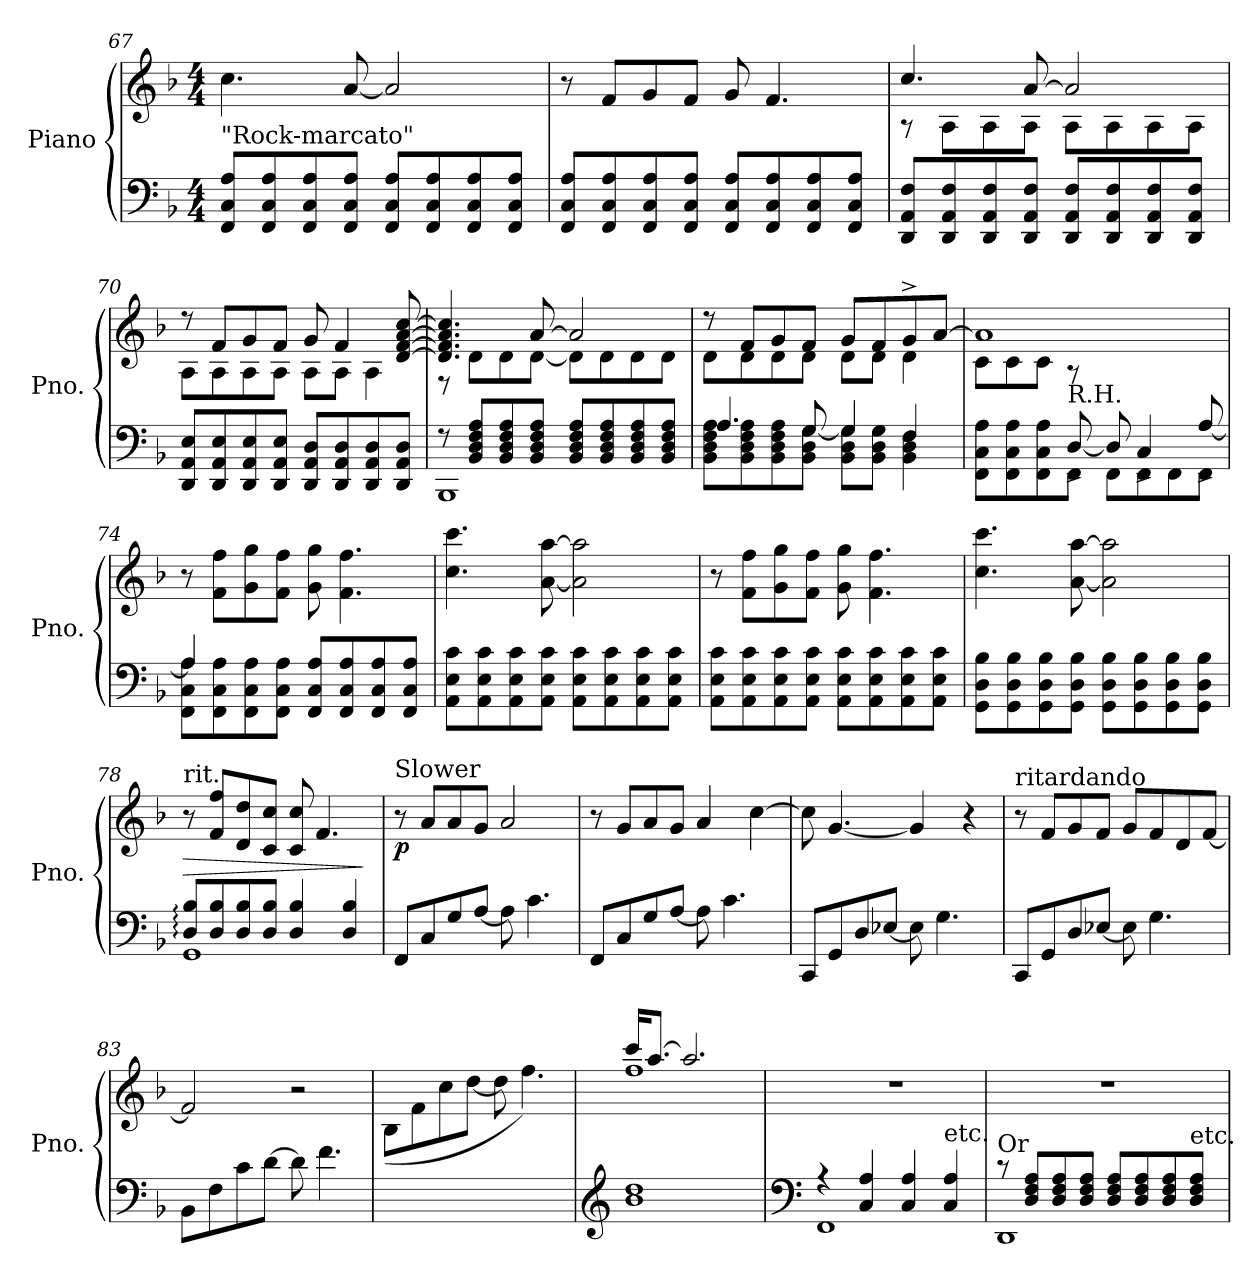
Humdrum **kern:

**kern	**kern	**dynam
*part1	*part1	*part1
*staff2	*staff1	*staff1/2
*I"Piano	*	*
*I'Pno.	*	*
*clefF4	*clefG2	*
*k[b-]	*k[b-]	*
*M4/4	*M4/4	*
=67	=67	=67
!LO:TX:a:t="Rock-marcato"	!	!
8FF/ 8C/ 8A/L	4.cc\	.
8FF/ 8C/ 8A/	.	.
8FF/ 8C/ 8A/	.	.
8FF/ 8C/ 8A/J	[8a/	.
8FF/ 8C/ 8A/L	2a/]	.
8FF/ 8C/ 8A/	.	.
8FF/ 8C/ 8A/	.	.
8FF/ 8C/ 8A/J	.	.
!!LO:LB:g=z
=68	=68	=68
8FF/ 8C/ 8A/L	8r	.
8FF/ 8C/ 8A/	8f/L	.
8FF/ 8C/ 8A/	8g/	.
8FF/ 8C/ 8A/J	8f/J	.
8FF/ 8C/ 8A/L	8g/	.
8FF/ 8C/ 8A/	4.f/	.
8FF/ 8C/ 8A/	.	.
8FF/ 8C/ 8A/J	.	.
=69	=69	=69
*	*^	*
8DD/ 8AA/ 8F/L	4.cc/	8r	.
8DD/ 8AA/ 8F/	.	8A\L	.
8DD/ 8AA/ 8F/	.	8A\	.
8DD/ 8AA/ 8F/J	[8a/	8A\J	.
8DD/ 8AA/ 8F/L	2a/]	8A\L	.
8DD/ 8AA/ 8F/	.	8A\	.
8DD/ 8AA/ 8F/	.	8A\	.
8DD/ 8AA/ 8F/J	.	8A\J	.
=70	=70	=70	=70
8DD/ 8AA/ 8E/L	8r	8A\L	.
8DD/ 8AA/ 8E/	8f/L	8A\	.
8DD/ 8AA/ 8E/	8g/	8A\	.
8DD/ 8AA/ 8E/J	8f/J	8A\J	.
8DD/ 8AA/ 8D/L	8g/	8A\L	.
8DD/ 8AA/ 8D/	4f/	8A\J	.
8DD/ 8AA/ 8D/	.	4A\	.
8DD/ 8AA/ 8D/J	[8d/ [8f/ [8a/ [8cc/	.	.
=71	=71	=71	=71
*^	*	*	*
8r	1BBB-	4.d/] 4.f/] 4.a/] 4.cc/]	8r	.
8BB-/ 8D/ 8F/ 8A/L	.	.	8d\L	.
8BB-/ 8D/ 8F/ 8A/	.	.	8d\	.
8BB-/ 8D/ 8F/ 8A/J	.	[8a/	[8d\J	.
8BB-/ 8D/ 8F/ 8A/L	.	2a/]	8d\L]	.
8BB-/ 8D/ 8F/ 8A/	.	.	8d\	.
8BB-/ 8D/ 8F/ 8A/	.	.	8d\	.
8BB-/ 8D/ 8F/ 8A/J	.	.	8d\J	.
!!LO:LB:g=z	!!
=72	=72	=72	=72	=72
8BB-\ 8D\ 8F\ 8A\L	4.A/	8r	8d\L	.
8BB-\ 8D\ 8F\ 8A\	.	8f/L	8d\	.
8BB-\ 8D\ 8F\ 8A\	.	8g/	8d\	.
8BB-\ 8D\ 8G\J	[8G/	8f/J	8d\J	.
8BB-\ 8D\ 8G\L	4G/]	8g/L	8d\L	.
8BB-\ 8D\ 8G\J	.	8f/	8d\J	.
4BB-\ 4D\ 4F\	4F/	8g^/	4d\	.
.	.	[8a/J	.	.
=73	=73	=73	=73	=73
8FF\ 8C\ 8A\L	4.ryy	1a]	8c\L	.
8FF\ 8C\ 8A\	.	.	8c\	.
8FF\ 8C\ 8A\	.	.	8c\J	.
!	!	!	!LO:TX:b:t=R.H.	!
8FF\J	[8D^/	.	8r	.
8FF\L	8D/]	.	2ryy	.
8FF\	4C^/	.	.	.
8FF\	.	.	.	.
8FF\J	[8A^/	.	.	.
*	*	*v	*v	*
=74	=74	=74	=74
8FF\ 8C\ 8A\L	4A/]	8r	.
8FF\ 8C\ 8A\	.	8f\ 8ff\L	.
8FF\ 8C\ 8A\	2.ryy	8g\ 8gg\	.
8FF\ 8C\ 8A\J	.	8f\ 8ff\J	.
8FF/ 8C/ 8A/L	.	8g\ 8gg\	.
8FF/ 8C/ 8A/	.	4.f\ 4.ff\	.
8FF/ 8C/ 8A/	.	.	.
8FF/ 8C/ 8A/J	.	.	.
*v	*v	*	*
=75	=75	=75
8AA\ 8E\ 8c\L	4.cc\ 4.ccc\	.
8AA\ 8E\ 8c\	.	.
8AA\ 8E\ 8c\	.	.
8AA\ 8E\ 8c\J	[8a\ [8aa\	.
8AA\ 8E\ 8c\L	2a\] 2aa\]	.
8AA\ 8E\ 8c\	.	.
8AA\ 8E\ 8c\	.	.
8AA\ 8E\ 8c\J	.	.
!!LO:PB:g=z
=76	=76	=76
8AA\ 8E\ 8c\L	8r	.
8AA\ 8E\ 8c\	8f\ 8ff\L	.
8AA\ 8E\ 8c\	8g\ 8gg\	.
8AA\ 8E\ 8c\J	8f\ 8ff\J	.
8AA\ 8E\ 8c\L	8g\ 8gg\	.
8AA\ 8E\ 8c\	4.f\ 4.ff\	.
8AA\ 8E\ 8c\	.	.
8AA\ 8E\ 8c\J	.	.
=77	=77	=77
8GG\ 8D\ 8B-\L	4.cc\ 4.ccc\	.
8GG\ 8D\ 8B-\	.	.
8GG\ 8D\ 8B-\	.	.
8GG\ 8D\ 8B-\J	[8a\ [8aa\	.
8GG\ 8D\ 8B-\L	2a\] 2aa\]	.
8GG\ 8D\ 8B-\	.	.
8GG\ 8D\ 8B-\	.	.
8GG\ 8D\ 8B-\J	.	.
=78	=78	=78
*^	*	*
!	!	!LO:TX:a:t=rit.	!
!	!	!	!LO:HP:b
8D/: 8B-/:L	1GG	8r	>
8D/ 8B-/	.	8f/ 8ff/L	.
8D/ 8B-/	.	8d/ 8dd/	.
8D/ 8B-/J	.	8c/ 8cc/J	.
4D/ 4B-/	.	8c/ 8cc/	.
.	.	4.f/	.
4D/ 4B-/	.	.	.
*v	*v	*	*
.	.	]
=79	=79	=79
*	*MM72	*
!	!LO:TX:a:t=Slower	!
!	!	!LO:DY:b
8FF/L	8r	p
8C/	8a/L	.
8G/	8a/	.
[8A/J	8g/J	.
8A\]	2a/	.
4.c\	.	.
!!LO:LB:g=z
=80	=80	=80
8FF/L	8r	.
8C/	8g/L	.
8G/	8a/	.
[8A/J	8g/J	.
8A\]	4a/	.
4.c\	.	.
.	[4cc\	.
=81	=81	=81
8CC/L	8cc\]	.
8GG/	[4.g/	.
8D/	.	.
[8E-X/J	.	.
8E-\]	4g/]	.
4.G\	.	.
.	4r	.
=82	=82	=82
!	!LO:TX:a:t=ritardando	!
8CC/L	8r	.
8GG/	8f/L	.
8D/	8g/	.
[8E-X/J	8f/J	.
8E-\]	8g/L	.
4.G\	8f/	.
.	8d/	.
.	[8f/J	.
=83	=83	=83
8BB-\L	2f/]	.
8F\	.	.
8c\	.	.
[8d\J	.	.
8d\]	2r	.
4.f\	.	.
=84	=84	=84
*	*^	*
1ryy	1ryy	(8B-\L	.
.	.	8f\	.
.	.	8cc\	.
.	.	[8dd\J	.
.	.	8dd\]	.
.	.	4.ff\)	.
=85	=85	=85	=85
*clefG2	*	*	*
1b- 1dd	16ccc/KL	1ff	.
.	[8.aa/J	.	.
.	2.aa/]	.	.
*	*v	*v	*
!!LO:LB:g=z
=86	=86	=86
*clefF4	*	*
*^	*	*
1FF	4rA	1r	.
!	!LO:N:n=1:head=solid	!	!
!	!LO:N:n=2:head=solid	!	!
.	4C/ 4A/	.	.
!	!LO:N:n=1:head=solid	!	!
!	!LO:N:n=2:head=solid	!	!
.	4C/ 4A/	.	.
!	!LO:TX:a:t=etc.	!	!
!	!LO:N:n=1:head=solid	!	!
!	!LO:N:n=2:head=solid	!	!
.	4C/ 4A/	.	.
!!LO:LB:g=z
=87	=87	=87	=87
!LO:TX:a:t=Or	!	!	!
1DD	8rc	1r	.
!	!LO:N:n=1:head=solid	!	!
!	!LO:N:n=2:head=solid	!	!
!	!LO:N:n=3:head=solid	!	!
.	8D/ 8F/ 8A/L	.	.
!	!LO:N:n=1:head=solid	!	!
!	!LO:N:n=2:head=solid	!	!
!	!LO:N:n=3:head=solid	!	!
.	8D/ 8F/ 8A/	.	.
!	!LO:N:n=1:head=solid	!	!
!	!LO:N:n=2:head=solid	!	!
!	!LO:N:n=3:head=solid	!	!
.	8D/ 8F/ 8A/J	.	.
!	!LO:N:n=1:head=solid	!	!
!	!LO:N:n=2:head=solid	!	!
!	!LO:N:n=3:head=solid	!	!
.	8D/ 8F/ 8A/L	.	.
!	!LO:N:n=1:head=solid	!	!
!	!LO:N:n=2:head=solid	!	!
!	!LO:N:n=3:head=solid	!	!
.	8D/ 8F/ 8A/	.	.
!	!LO:N:n=1:head=solid	!	!
!	!LO:N:n=2:head=solid	!	!
!	!LO:N:n=3:head=solid	!	!
.	8D/ 8F/ 8A/	.	.
!	!LO:TX:a:t=etc.	!	!
!	!LO:N:n=1:head=solid	!	!
!	!LO:N:n=2:head=solid	!	!
!	!LO:N:n=3:head=solid	!	!
.	8D/ 8F/ 8A/J	.	.
*v	*v	*	*
=	=	=
*-	*-	*-
